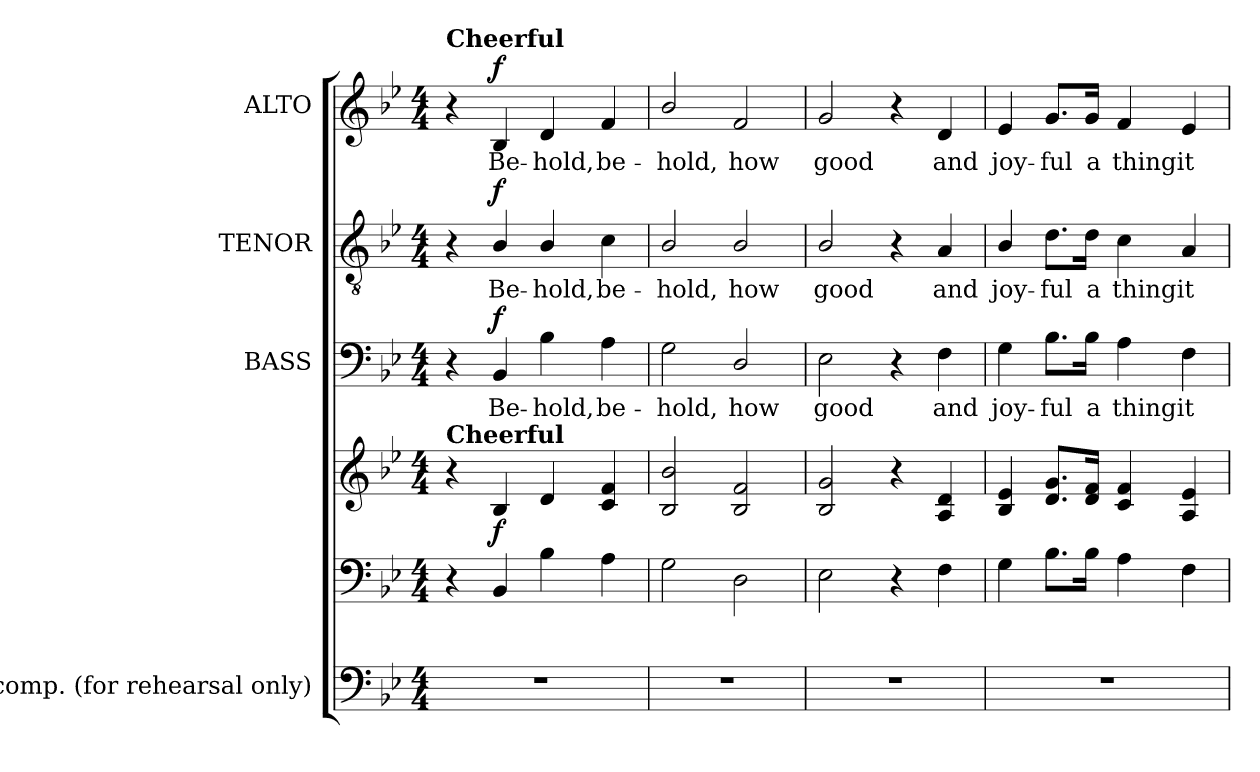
**kern	**kern	**kern	**dynam	**kern	**text	**dynam	**kern	**text	**dynam	**kern	**text	**dynam
*part4	*part4	*part4	*part4	*part3	*part3	*part3	*part2	*part2	*part2	*part1	*part1	*part1
*staff6	*staff5	*staff4	*staff4/5/6	*staff3	*staff3	*staff3	*staff2	*staff2	*staff2	*staff1	*staff1	*staff1
*I"Accomp. (for rehearsal only)	*	*	*	*I"BASS	*	*	*I"TENOR	*	*	*I"ALTO	*	*
*	*	*	*	*I'B.	*	*	*I'T.	*	*	*I'A.	*	*
!!LO:PB:g=z
*clefF4	*clefF4	*clefG2	*	*clefF4	*	*	*clefGv2	*	*	*clefG2	*	*
*	*	*	*	*	*	*	*ITrd7c12	*	*	*	*	*
*k[b-e-]	*k[b-e-]	*k[b-e-]	*	*k[b-e-]	*	*	*k[b-e-]	*	*	*k[b-e-]	*	*
*B-:	*B-:	*B-:	*	*B-:	*	*	*B-:	*	*	*B-:	*	*
*M4/4	*M4/4	*M4/4	*	*M4/4	*	*	*M4/4	*	*	*M4/4	*	*
=1	=1	=1	=1	=1	=1	=1	=1	=1	=1	=1	=1	=1
!	!	!	!	!	!	!	!	!	!	!LO:TX:a:B:t=Cheerful	!	!
!	!	!LO:TX:a:B:t=Cheerful	!	!	!	!	!	!	!	!	!	!
1r	4r	4r	.	4r	.	.	4r	.	.	4r	.	.
!	!	!	!	!	!LO:LY:b:color=#000000	!	!	!	!	!	!	!
!	!	!	!	!	!	!	!	!LO:LY:b:color=#000000	!	!	!	!
!	!	!	!	!	!	!	!	!	!	!	!LO:LY:b:color=#000000	!
.	4BB-i/	4B-i/	f	4BB-i/	Be-	f	4BB-i/	Be-	f	4B-i/	Be-	f
!	!	!	!	!	!LO:LY:b:color=#000000	!	!	!	!	!	!	!
!	!	!	!	!	!	!	!	!LO:LY:b:color=#000000	!	!	!	!
!	!	!	!	!	!	!	!	!	!	!	!LO:LY:b:color=#000000	!
.	4B-i\	4di/	.	4B-i\	-hold,	.	4BB-i/	-hold,	.	4di/	-hold,	.
!	!	!	!	!	!LO:LY:b:color=#000000	!	!	!	!	!	!	!
!	!	!	!	!	!	!	!	!LO:LY:b:color=#000000	!	!	!	!
!	!	!	!	!	!	!	!	!	!	!	!LO:LY:b:color=#000000	!
.	4Ai\	4ci/ 4fi	.	4Ai\	be-	.	4Ci\	be-	.	4fi/	be-	.
=2	=2	=2	=2	=2	=2	=2	=2	=2	=2	=2	=2	=2
!	!	!	!	!	!LO:LY:b:color=#000000	!	!	!	!	!	!	!
!	!	!	!	!	!	!	!	!LO:LY:b:color=#000000	!	!	!	!
!	!	!	!	!	!	!	!	!	!	!	!LO:LY:b:color=#000000	!
1r	2Gi\	2B-i/ 2b-i	.	2Gi\	-hold,	.	2BB-i/	-hold,	.	2b-i/	-hold,	.
!	!	!	!	!	!LO:LY:b:color=#000000	!	!	!	!	!	!	!
!	!	!	!	!	!	!	!	!LO:LY:b:color=#000000	!	!	!	!
!	!	!	!	!	!	!	!	!	!	!	!LO:LY:b:color=#000000	!
.	2Di\	2B-i/ 2fi	.	2Di/	how	.	2BB-i/	how	.	2fi/	how	.
=3	=3	=3	=3	=3	=3	=3	=3	=3	=3	=3	=3	=3
!	!	!	!	!	!LO:LY:b:color=#000000	!	!	!	!	!	!	!
!	!	!	!	!	!	!	!	!LO:LY:b:color=#000000	!	!	!	!
!	!	!	!	!	!	!	!	!	!	!	!LO:LY:b:color=#000000	!
1r	2E-i\	2B-i/ 2gi	.	2E-i\	good	.	2BB-i/	good	.	2gi/	good	.
.	4r	4r	.	4r	.	.	4r	.	.	4r	.	.
!	!	!	!	!	!LO:LY:b:color=#000000	!	!	!	!	!	!	!
!	!	!	!	!	!	!	!	!LO:LY:b:color=#000000	!	!	!	!
!	!	!	!	!	!	!	!	!	!	!	!LO:LY:b:color=#000000	!
.	4Fi\	4Ai/ 4di	.	4Fi\	and	.	4AAi/	and	.	4di/	and	.
=4	=4	=4	=4	=4	=4	=4	=4	=4	=4	=4	=4	=4
!	!	!	!	!	!LO:LY:b:color=#000000	!	!	!	!	!	!	!
!	!	!	!	!	!	!	!	!LO:LY:b:color=#000000	!	!	!	!
!	!	!	!	!	!	!	!	!	!	!	!LO:LY:b:color=#000000	!
1r	4Gi\	4B-i/ 4e-i	.	4Gi\	joy-	.	4BB-i/	joy-	.	4e-i/	joy-	.
!	!	!	!	!	!LO:LY:b:color=#000000	!	!	!	!	!	!	!
!	!	!	!	!	!	!	!	!LO:LY:b:color=#000000	!	!	!	!
!	!	!	!	!	!	!	!	!	!	!	!LO:LY:b:color=#000000	!
.	8.B-i\L	8.di/ 8.giL	.	8.B-i\L	-ful	.	8.Di\L	-ful	.	8.gi/L	-ful	.
!	!	!	!	!	!LO:LY:b:color=#000000	!	!	!	!	!	!	!
!	!	!	!	!	!	!	!	!LO:LY:b:color=#000000	!	!	!	!
!	!	!	!	!	!	!	!	!	!	!	!LO:LY:b:color=#000000	!
.	16B-i\Jk	16di/ 16fiJk	.	16B-i\Jk	a	.	16Di\Jk	a	.	16gi/Jk	a	.
!	!	!	!	!	!LO:LY:b:color=#000000	!	!	!	!	!	!	!
!	!	!	!	!	!	!	!	!LO:LY:b:color=#000000	!	!	!	!
!	!	!	!	!	!	!	!	!	!	!	!LO:LY:b:color=#000000	!
.	4Ai\	4ci/ 4fi	.	4Ai\	thing	.	4Ci\	thing	.	4fi/	thing	.
!	!	!	!	!	!LO:LY:b:color=#000000	!	!	!	!	!	!	!
!	!	!	!	!	!	!	!	!LO:LY:b:color=#000000	!	!	!	!
!	!	!	!	!	!	!	!	!	!	!	!LO:LY:b:color=#000000	!
.	4Fi\	4Ai/ 4e-i	.	4Fi\	it	.	4AAi/	it	.	4e-i/	it	.
=	=	=	=	=	=	=	=	=	=	=	=	=
*-	*-	*-	*-	*-	*-	*-	*-	*-	*-	*-	*-	*-
